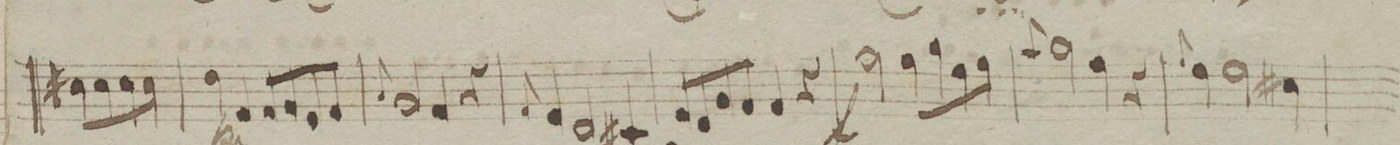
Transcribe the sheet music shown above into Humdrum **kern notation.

**kern	**dynam
*I"Violin 2do	*
*clefG2	*
*k[f#]	*
*met(c)	*
*M4/4	*
8cc#X\L	.
8cc#\	.
8cc#\	.
8cc#\J	.
=75	=75
4dd\	p
4f#/	.
8f#/L	.
8g/	.
8e/	.
8f#/J	.
=76	=76
8qqa/	.
2g/	.
4f#/	.
4r	.
=77	=77
8qqf#/	.
4e/	.
2d/	.
4c#X/	.
=78	=78
8e/L	.
8d/	.
8g/	.
8f#/J	.
4f#/	.
4r	.
=79	=79
2ff#\	f
8ff#\L	.
8gg\	.
8ee\	.
8ff#\J	.
=80	=80
8qqaa/	.
2gg\	.
4ff#\	.
4r	.
=81	=81
8qqff#/	.
4ee\	.
2ee\	.
4cc#X\	.
=82	=82
*-	*-
